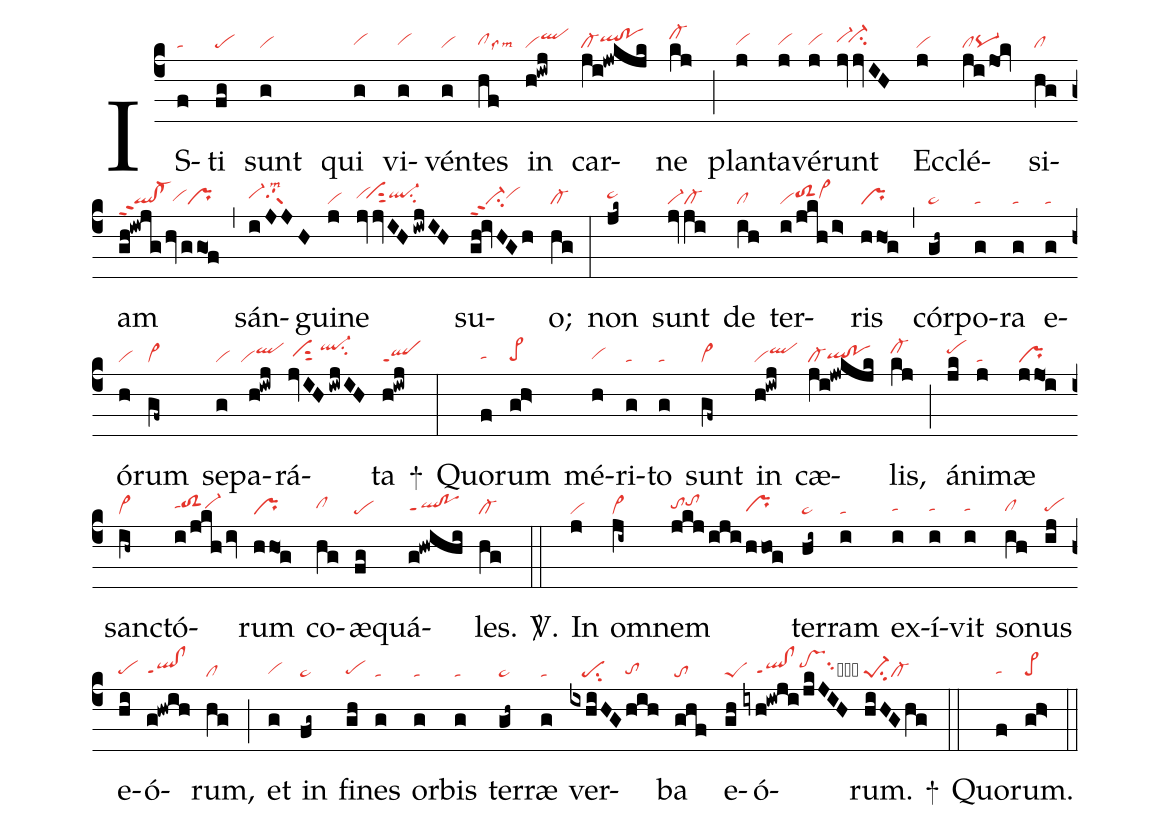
nabc-lines:1;
%%
(c4)
IS(f|ta)ti(fg|pe) sunt(g|vi) qui(g|vihg) vi(g|vihg)vén(g|vi)tes(hf|clhglss9lsm9) in(h!iwj|viqlhi) car(ji!jwkjk|cl-qlhh!pohh)ne(kj|cl-hi) (;)
plan(j|vihg)ta(j|vihg)vé(j|vihg)runt(jvvIH|vi-hh`ci-hh) Ec(j|vi)clé(ji/jOk|clpq-)si(hg|cl)am(gh!iwjghvggo1f|ql!cl-ppt2vihgpr) (,)
sán(iJJH|vi-hhtgMhhlsm2)gui(j|vi)ne(jvvIHiwjIH|vihh`vihhsut2ql-hhsu2) su(gh!ivHGh|vi-ppt2su2vihh)o;(hg|cl-) (:)
non(jk~|ta>hh) sunt(jvji|vi-cl-) de(ih|cl) ter(i/jkh/i>|vitoS2hhvi>hh)ris(hho1g|pr) (,)
cór(gh~|ta>)po(g|ta)ra(g|ta) e(g|ta)ó(h|vi)rum(gf~|vi>) se(g|vi)pa(h!iwj|``viqlhi)rá(jvIHiwjIH|/vihhsut2/ql-hjsu2)ta(h!iwj|qlppt1) +(:)
Quo(f|tahg)rum(gh>|pe>hg) mé(h|vihg)ri(g|ta)to(g|ta) sunt(gf~|vi>) in(h!iwj|viqlhi) cæ(ji!jwkjk|cl-qlhg!pohg)lis,(kj|cl-hi) (;)
á(jk|pehi)ni(j|ta)mæ(jjo1i|pr) sanc(ih~|vi>)tó(i/jkhiv|tahhtoS2hhvi-hh)rum(hho1g|pr) co(hg|clhh)æ(fg|pe)quá(g!hwihi|qlhg!pohgppt1)les.(hg|cl-) <sp>V/</sp>.(::)
In(j|vi) om(ji~|vi>)nem(jkj/iji/|tohhtohi|hhog|prhg) ter(hi~|ta>)ram(i|ta) ex(i|tahg)í(i|tahg)vit(i|tahg) so(ih|clhg)nus(ij|pehg) e(hi|pehg)ó(g!hwih|qlhg!clhgppt1)rum,(hg|cl) (;)
et(g|vihg) in(fg~|ta>) fi(gh|pehg)nes(g|ta) or(g|ta)bis(g|ta) ter(gh~|ta>)ræ(g|ta) ver(ixhiHG|///pesu2|hih|tohg)ba(ghf|to) e(gh|peS)ó(iyh!iwji/jkJIH|///qlhg!clhgppt1pthisu2hj)rum.(hiHGhg|pe-1su2cl-) +(::)
Quo(f|tahg)rum.(gh>|pe>hg) (::)
